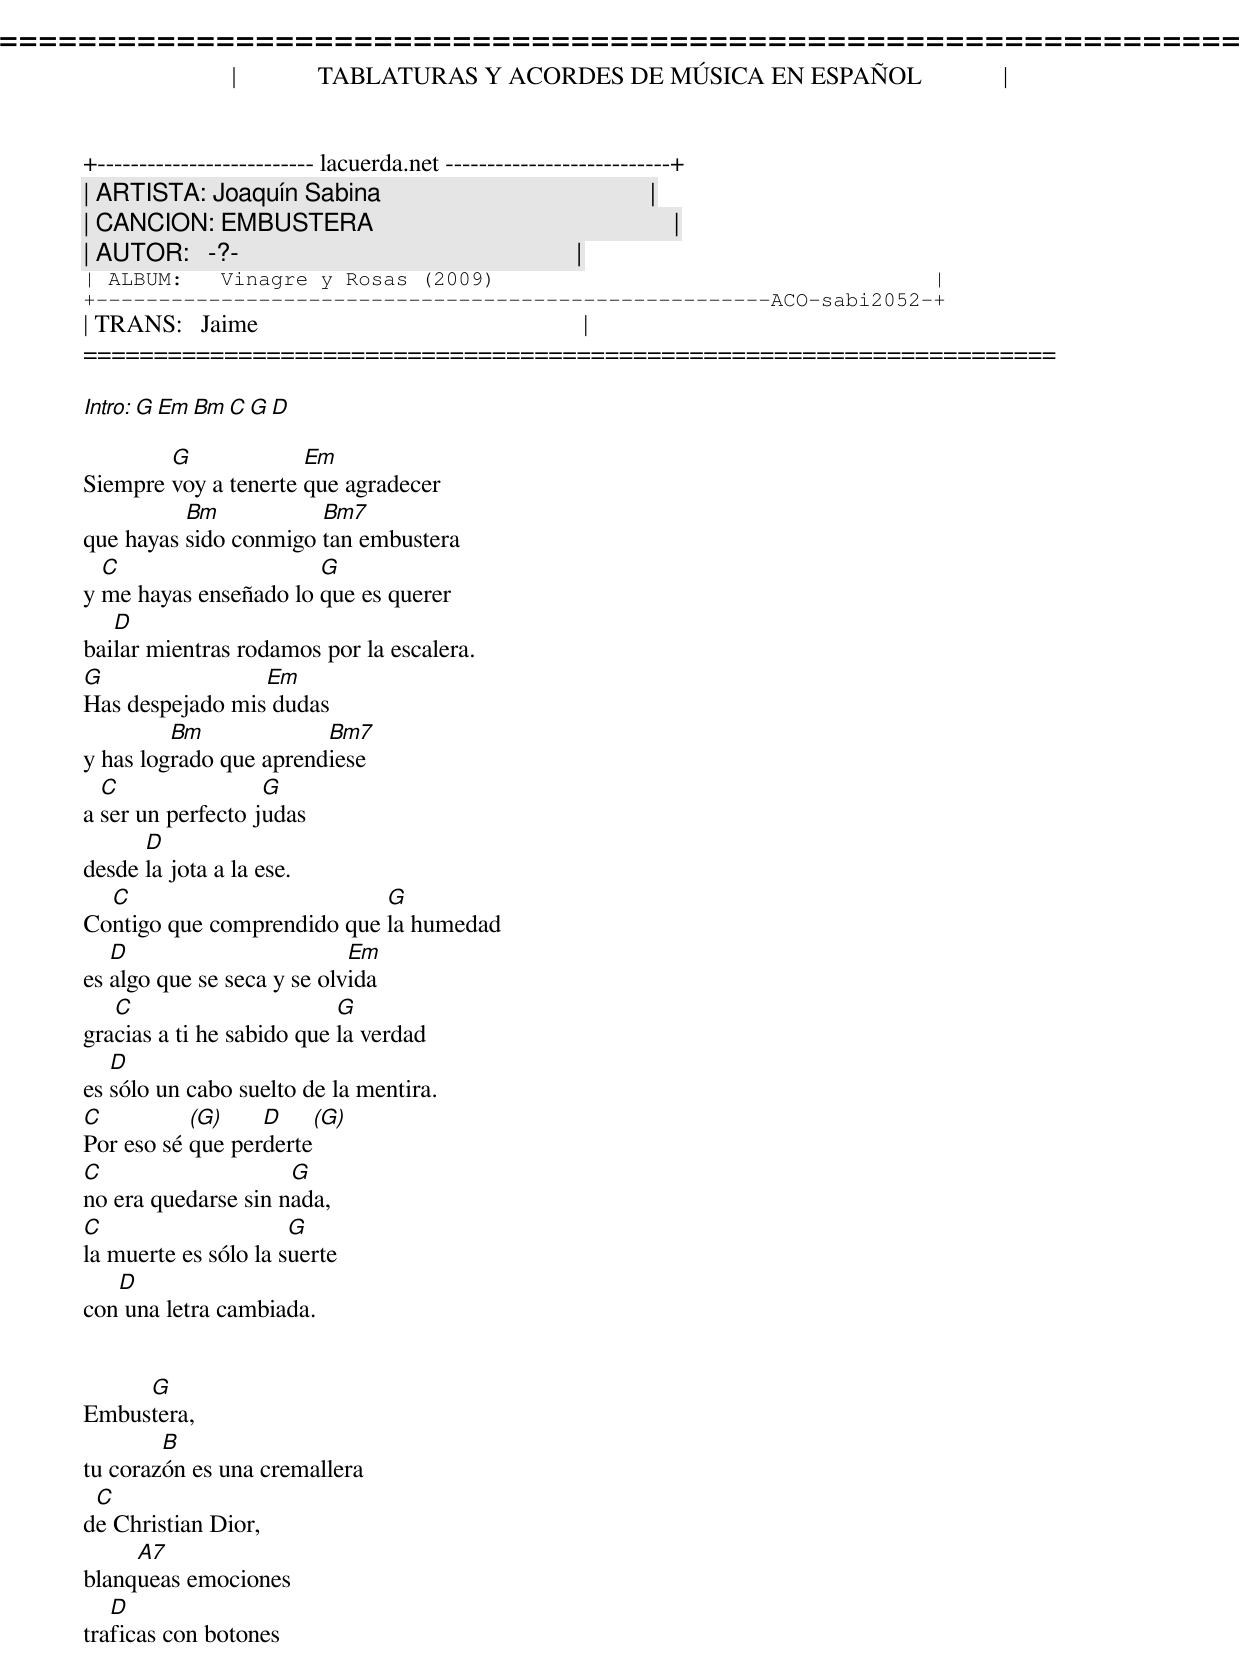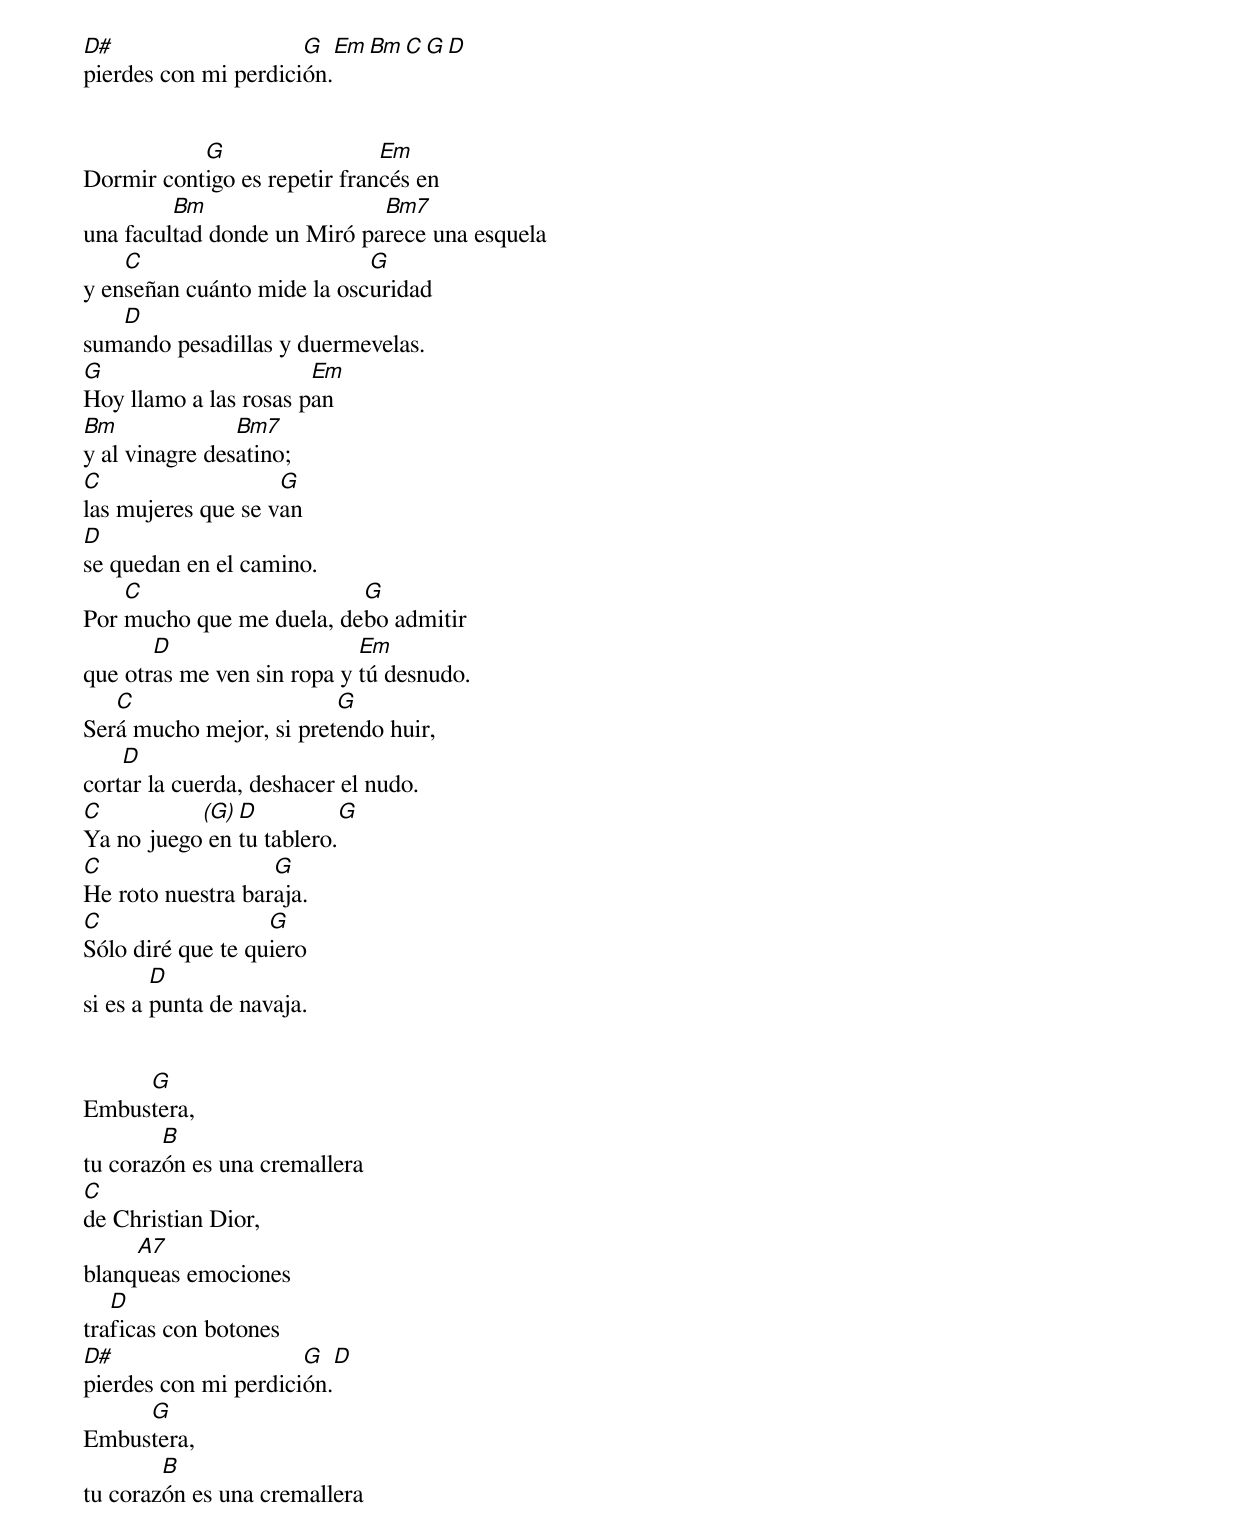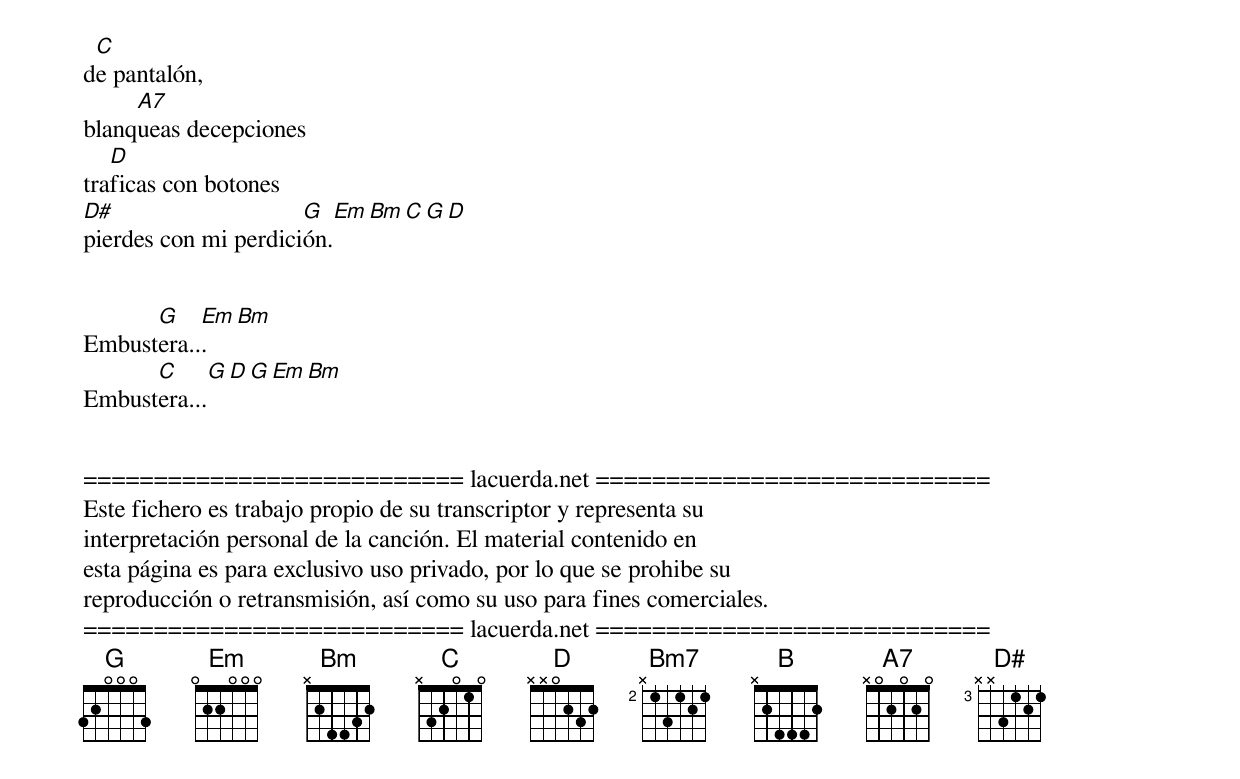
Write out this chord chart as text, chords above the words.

=====================================================================
|             TABLATURAS Y ACORDES DE MÚSICA EN ESPAÑOL             |
+-------------------------- lacuerda.net ---------------------------+
| ARTISTA: Joaquín Sabina                                           |
| CANCION: EMBUSTERA                                                |
| AUTOR:   -?-                                                      |
| ALBUM:   Vinagre y Rosas (2009)                                   |
+------------------------------------------------------ACO-sabi2052-+
| TRANS:   Jaime                                                    |
=====================================================================

Intro: G Em Bm C G D

        G             Em
Siempre voy a tenerte que agradecer
          Bm           Bm7
que hayas sido conmigo tan embustera
  C                    G
y me hayas enseñado lo que es querer
   D
bailar mientras rodamos por la escalera.
G                Em
Has despejado mis dudas
         Bm             Bm7
y has logrado que aprendiese
  C                G
a ser un perfecto judas
      D
desde la jota a la ese.
  C                         G
Contigo que comprendido que la humedad
   D                        Em
es algo que se seca y se olvida
   C                       G
gracias a ti he sabido que la verdad
   D
es sólo un cabo suelto de la mentira.
C          (G)    D     (G)
Por eso sé que perderte
C                    G
no era quedarse sin nada,
C                     G
la muerte es sólo la suerte
   D
con una letra cambiada.


     G
Embustera,
        B
tu corazón es una cremallera
 C
de Christian Dior,
     A7
blanqueas emociones
   D
traficas con botones
D#                    G   Em Bm C G D
pierdes con mi perdición.


           G                  Em
Dormir contigo es repetir francés en
         Bm                  Bm7
una facultad donde un Miró parece una esquela
    C                       G
y enseñan cuánto mide la oscuridad
   D
sumando pesadillas y duermevelas.
G                      Em
Hoy llamo a las rosas pan
Bm              Bm7
y al vinagre desatino;
C                   G
las mujeres que se van
D
se quedan en el camino.
    C                     G
Por mucho que me duela, debo admitir
       D                    Em
que otras me ven sin ropa y tú desnudo.
   C                     G
Será mucho mejor, si pretendo huir,
    D
cortar la cuerda, deshacer el nudo.
C          (G) D           G
Ya no juego en tu tablero.
C                  G
He roto nuestra baraja.
C                  G
Sólo diré que te quiero
        D
si es a punta de navaja.


     G
Embustera,
        B
tu corazón es una cremallera
C
de Christian Dior,
     A7
blanqueas emociones
   D
traficas con botones
D#                    G   D
pierdes con mi perdición.
     G
Embustera,
        B
tu corazón es una cremallera
 C
de pantalón,
     A7
blanqueas decepciones
   D
traficas con botones
D#                    G   Em Bm C G D
pierdes con mi perdición.


      G    Em Bm
Embustera...
      C     G  D  G Em Bm
Embustera...


=========================== lacuerda.net ============================
Este fichero es trabajo propio de su transcriptor y representa su
interpretación personal de la canción. El material contenido en
esta página es para exclusivo uso privado, por lo que se prohibe su
reproducción o retransmisión, así como su uso para fines comerciales.
=========================== lacuerda.net ============================
